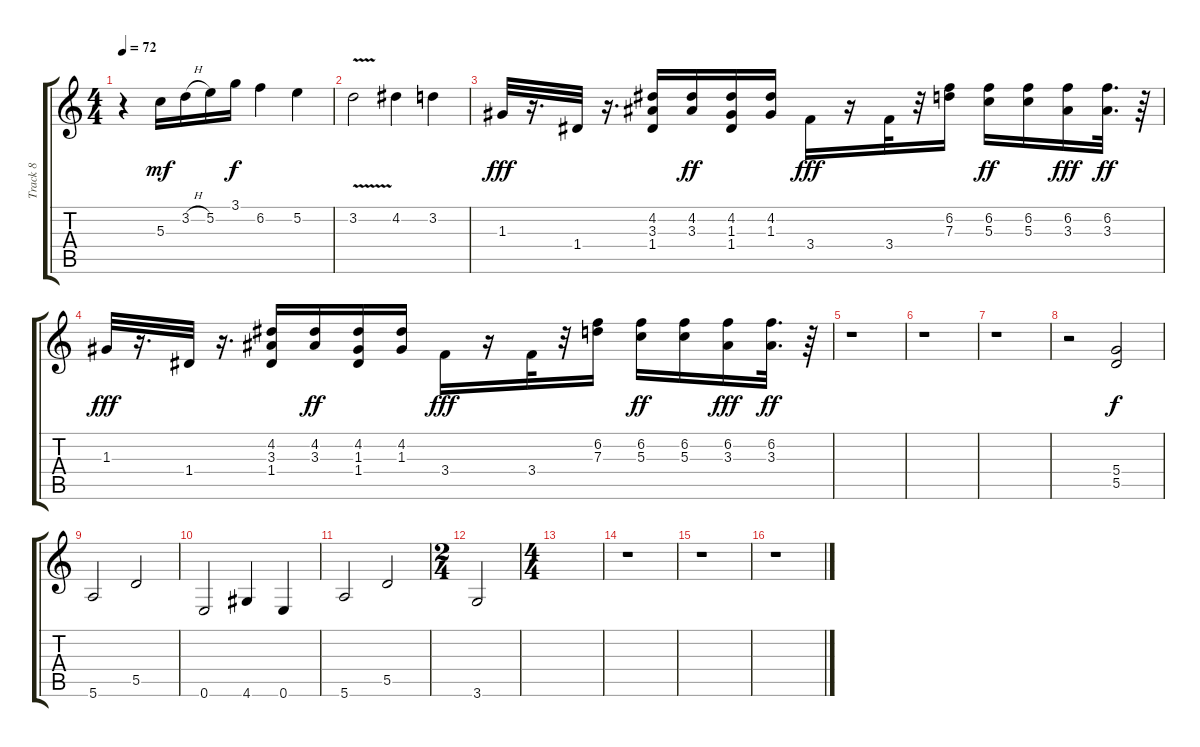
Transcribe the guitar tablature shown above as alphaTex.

\track ("Track 8" "Track 8") {instrument distortionguitar}
\staff {score tabs}
\tuning (E4 B3 G3 D3 A2 E2) {hide}
\ts (4 4)
\tempo 72
\clef g2
\ks c
r.4{dy mf} 5.3.16{balance 11} 3.2{h}.16 5.2.16 3.1.16{dy f} 6.2.4 5.2.4 |
3.2{v}.2 4.2.4 3.2.4 |
1.3.32{dy fff volume 8 balance 8} r.16{d} 1.4.32 r.16{d} (4.2 3.3 1.4).16 (4.2 3.3).16{dy ff} (4.2 1.3 1.4).16 (4.2 1.3).16 3.4.16{dy fff} r.16 3.4.32 r.32 (6.2 7.3).16 (6.2 5.3).16{dy ff} (6.2 5.3).16 (6.2 3.3).16{dy fff} (6.2 3.3).32{d dy ff} r.64 |
1.3.32{dy fff} r.16{d} 1.4.32 r.16{d} (4.2 3.3 1.4).16 (4.2 3.3).16{dy ff} (4.2 1.3 1.4).16 (4.2 1.3).16 3.4.16{dy fff} r.16 3.4.32 r.32 (6.2 7.3).16 (6.2 5.3).16{dy ff} (6.2 5.3).16 (6.2 3.3).16{dy fff} (6.2 3.3).32{d dy ff} r.64 |
r.1 |
r.1 |
r.1 |
r.2 (5.4 5.5).2{dy f} |
5.6.2 5.5.2 |
0.6.2 4.6.4 0.6.4 |
5.6.2 5.5.2 |
\ts (2 4)
3.6.2 |
\ts (4 4)
|
r.1 |
r.1 |
r.1
